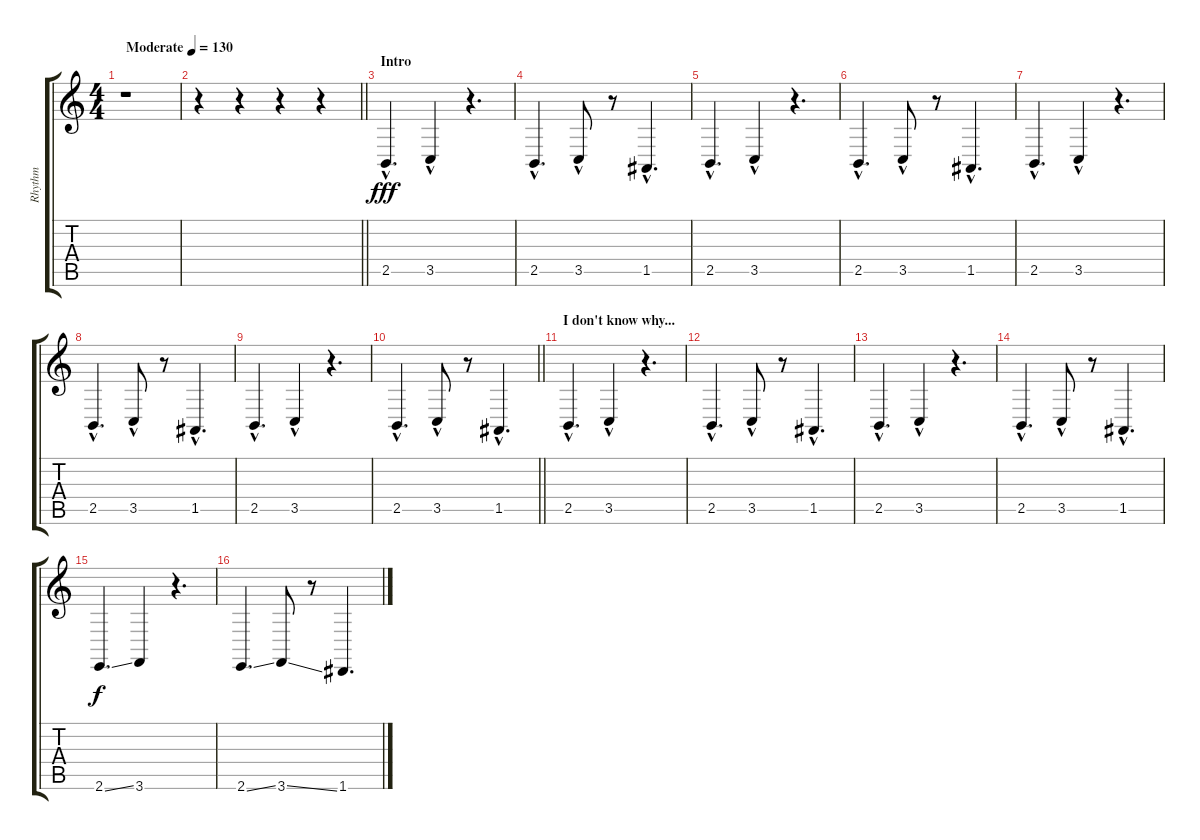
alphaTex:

\track ("Rhythm" "Rhythm") {instrument acousticgrandpiano}
\staff {score tabs}
\tuning (E4 B3 G3 D3 A2 D2) {hide}
\ts (4 4)
\tempo (130 "Moderate")
\clef g2
\ks c
r.1{dy fff instrument acousticgrandpiano} |
\barLineRight lightlight
r.4 r.4 r.4 r.4 |
\section ("" "Intro")
2.5{hac}.4{d} 3.5{hac}.4 r.4{d} |
2.5{hac}.4{d} 3.5{hac}.8 r.8 1.5{hac}.4{d} |
2.5{hac}.4{d} 3.5{hac}.4 r.4{d} |
2.5{hac}.4{d} 3.5{hac}.8 r.8 1.5{hac}.4{d} |
2.5{hac}.4{d} 3.5{hac}.4 r.4{d} |
2.5{hac}.4{d} 3.5{hac}.8 r.8 1.5{hac}.4{d} |
2.5{hac}.4{d} 3.5{hac}.4 r.4{d} |
\barLineRight lightlight
2.5{hac}.4{d} 3.5{hac}.8 r.8 1.5{hac}.4{d} |
\section ("" "I don't know why...")
2.5{hac}.4{d} 3.5{hac}.4 r.4{d} |
2.5{hac}.4{d} 3.5{hac}.8 r.8 1.5{hac}.4{d} |
2.5{hac}.4{d} 3.5{hac}.4 r.4{d} |
2.5{hac}.4{d} 3.5{hac}.8 r.8 1.5{hac}.4{d} |
2.6{ss}.4{d dy f} 3.6.4 r.4{d} |
2.6{ss}.4{d} 3.6{ss}.8 r.8 1.6.4{d}
